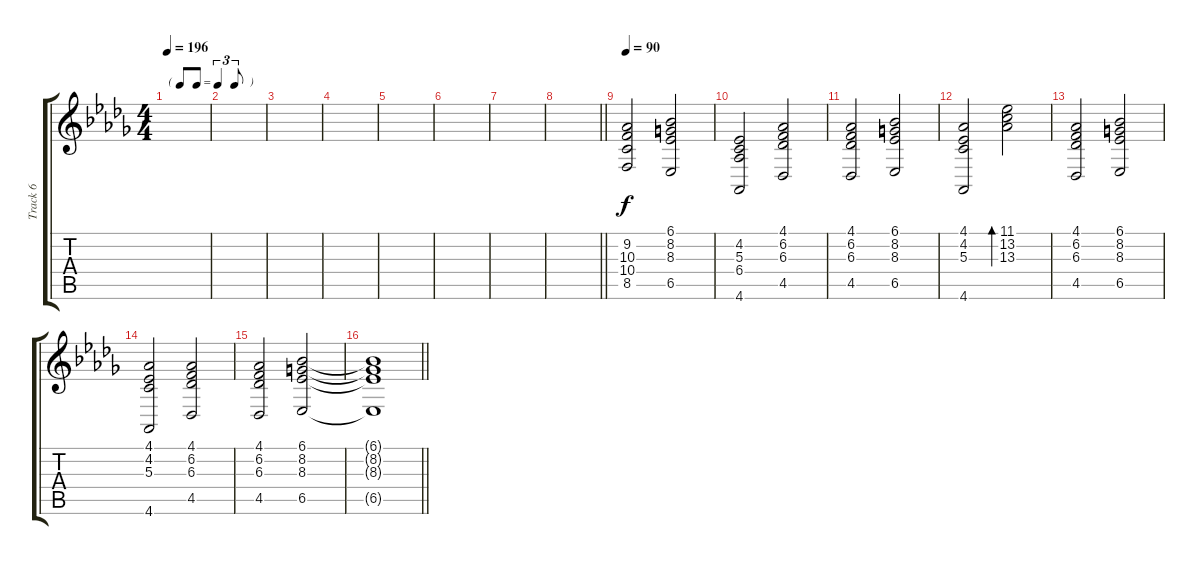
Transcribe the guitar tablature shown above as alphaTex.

\track ("Track 6" "Track 6") {instrument acousticgrandpiano}
\staff {score tabs}
\tuning (E4 B3 G3 D3 A2 E2) {hide}
\ts (4 4)
\tf triplet8th
\tempo 196
\clef g2
\ks db
|
|
|
|
|
|
|
\barLineRight lightlight
|
\tempo 90
(9.2 10.3 10.4 8.5).2 (6.1 8.2 8.3 6.5).2 |
(4.2 5.3 6.4 4.6).2 (4.1 6.2 6.3 4.5).2 |
(4.1 6.2 6.3 4.5).2 (6.1 8.2 8.3 6.5).2 |
(4.1 4.2 5.3 4.6).2 (11.1 13.2 13.3).2{bd 480} |
(4.1 6.2 6.3 4.5).2 (6.1 8.2 8.3 6.5).2 |
(4.1 4.2 5.3 4.6).2 (4.1 6.2 6.3 4.5).2 |
(4.1 6.2 6.3 4.5).2 (6.1 8.2 8.3 6.5).2 |
\barLineRight lightlight
(6.1{t} 8.2{t} 8.3{t} 6.5{t}).1
